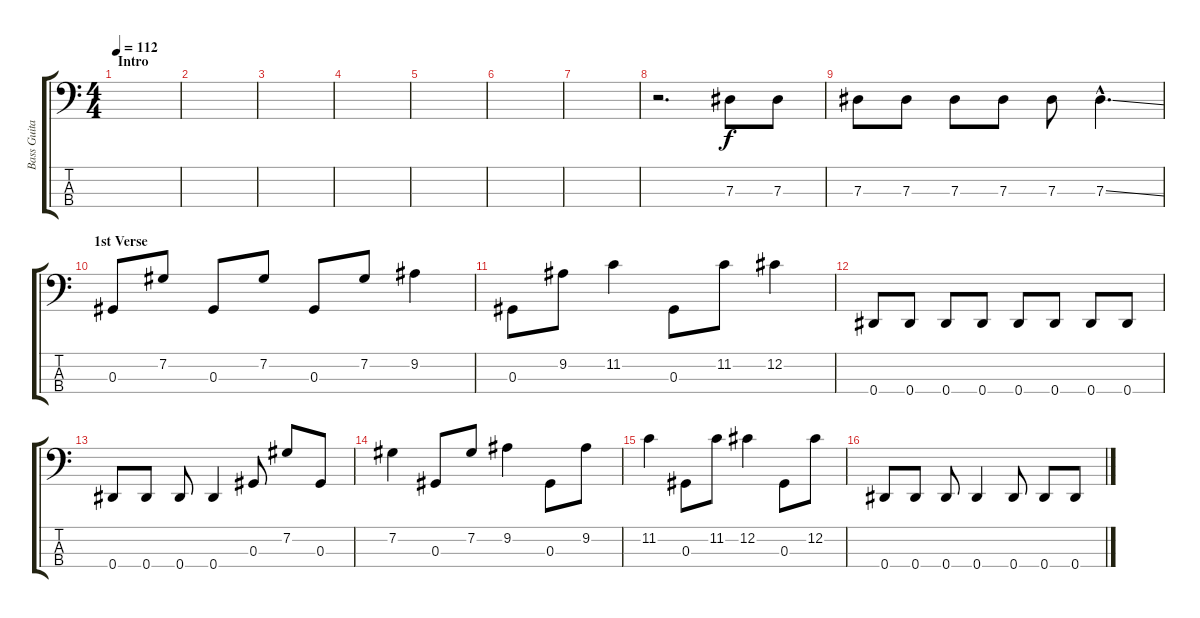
\track ("Bass Guitars" "Bass Guita") {instrument electricbasspick}
\staff {score tabs}
\tuning (Gb2 Db2 Ab1 Eb1) {hide}
\ts (4 4)
\section ("" "Intro")
\tempo 112
\clef f4
\ks c
|
|
|
|
|
|
|
r.2{d} 7.3.8 7.3.8 |
7.3.8 7.3.8 7.3.8 7.3.8 7.3.8 7.3{ss hac}.4{d} |
\section ("" "1st Verse")
0.3.8 7.2.8 0.3.8 7.2.8 0.3.8 7.2.8 9.2.4 |
0.3.8 9.2.8 11.2.4 0.3.8 11.2.8 12.2.4 |
0.4.8 0.4.8 0.4.8 0.4.8 0.4.8 0.4.8 0.4.8 0.4.8 |
0.4.8 0.4.8 0.4.8 0.4.4 0.3.8 7.2.8 0.3.8 |
7.2.4 0.3.8 7.2.8 9.2.4 0.3.8 9.2.8 |
11.2.4 0.3.8 11.2.8 12.2.4 0.3.8 12.2.8 |
0.4.8 0.4.8 0.4.8 0.4.4 0.4.8 0.4.8 0.4.8
